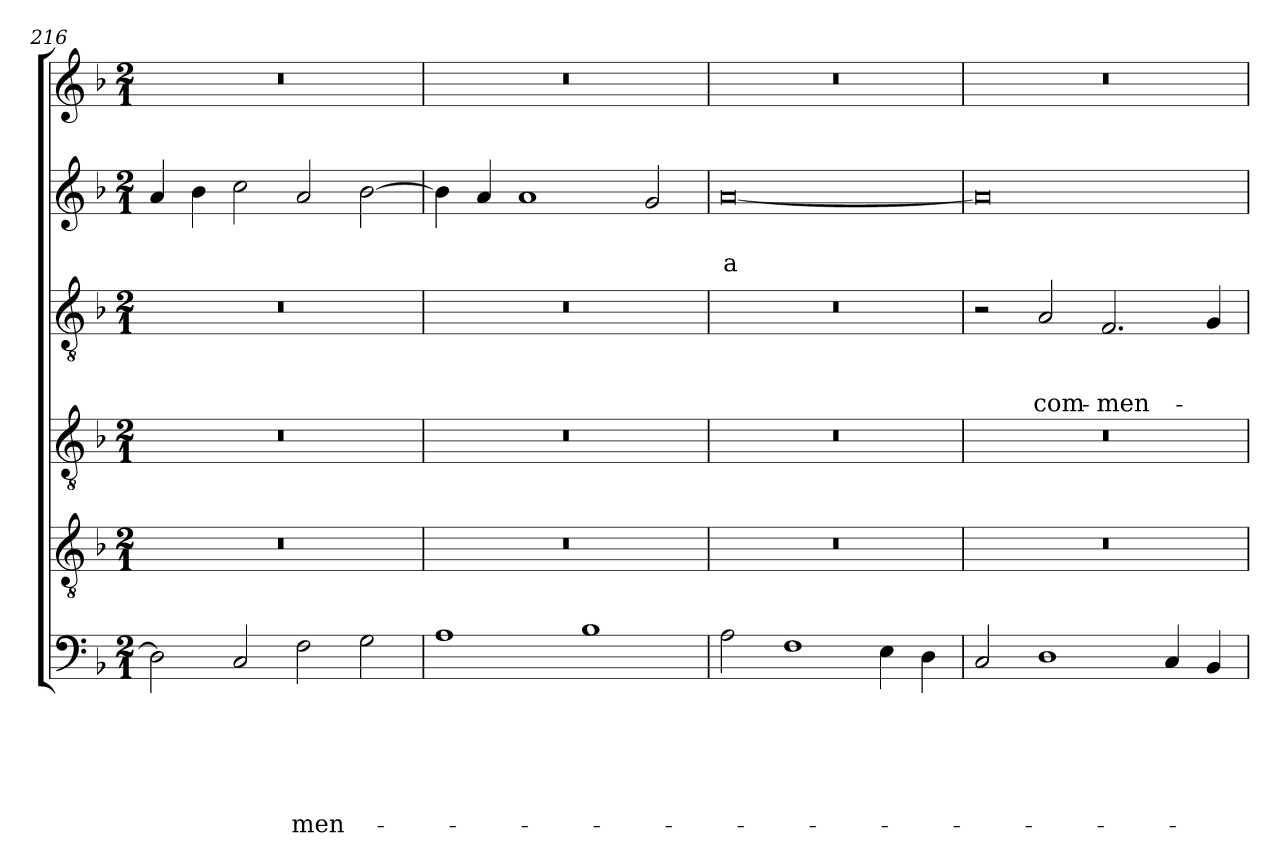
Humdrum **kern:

**kern	**text	**text	**text	**text	**text	**text	**kern	**kern	**kern	**text	**text	**text	**kern	**text	**text	**kern
*part6	*part6	*part6	*part6	*part6	*part6	*part6	*part5	*part4	*part3	*part3	*part3	*part3	*part2	*part2	*part2	*part1
*staff6	*staff6	*staff6	*staff6	*staff6	*staff6	*staff6	*staff5	*staff4	*staff3	*staff3	*staff3	*staff3	*staff2	*staff2	*staff2	*staff1
*clefF4	*	*	*	*	*	*	*clefGv2	*clefGv2	*clefGv2	*	*	*	*clefG2	*	*	*clefG2
*k[b-]	*	*	*	*	*	*	*k[b-]	*k[b-]	*k[b-]	*	*	*	*k[b-]	*	*	*k[b-]
*F:	*	*	*	*	*	*	*F:	*F:	*F:	*	*	*	*F:	*	*	*F:
*M2/1	*	*	*	*	*	*	*M2/1	*M2/1	*M2/1	*	*	*	*M2/1	*	*	*M2/1
=216	=216	=216	=216	=216	=216	=216	=216	=216	=216	=216	=216	=216	=216	=216	=216	=216
2D\]	.	.	.	.	.	.	0r	0r	0r	.	.	.	4a/	.	.	0r
.	.	.	.	.	.	.	.	.	.	.	.	.	4b-\	.	.	.
2C/	.	.	.	.	.	.	.	.	.	.	.	.	2cc\	.	.	.
!	!	!	!	!	!	!LO:LY:b	!	!	!	!	!	!	!	!	!	!
2F\	.	.	.	.	.	-men-	.	.	.	.	.	.	2a/	.	.	.
2G\	.	.	.	.	.	.	.	.	.	.	.	.	[2b-\	.	.	.
=217	=217	=217	=217	=217	=217	=217	=217	=217	=217	=217	=217	=217	=217	=217	=217	=217
1A	.	.	.	.	.	.	0r	0r	0r	.	.	.	4b-\]	.	.	0r
.	.	.	.	.	.	.	.	.	.	.	.	.	4a/	.	.	.
.	.	.	.	.	.	.	.	.	.	.	.	.	1a	.	.	.
1B-	.	.	.	.	.	.	.	.	.	.	.	.	.	.	.	.
.	.	.	.	.	.	.	.	.	.	.	.	.	2g/	.	.	.
=218	=218	=218	=218	=218	=218	=218	=218	=218	=218	=218	=218	=218	=218	=218	=218	=218
!	!	!	!	!	!	!	!	!	!	!	!	!	!	!	!LO:LY:b	!
2A\	.	.	.	.	.	.	0r	0r	0r	.	.	.	[0a	.	-a	0r
1F	.	.	.	.	.	.	.	.	.	.	.	.	.	.	.	.
4E\	.	.	.	.	.	.	.	.	.	.	.	.	.	.	.	.
4D\	.	.	.	.	.	.	.	.	.	.	.	.	.	.	.	.
=219	=219	=219	=219	=219	=219	=219	=219	=219	=219	=219	=219	=219	=219	=219	=219	=219
2C/	.	.	.	.	.	.	0r	0r	2r	.	.	.	0a]	.	.	0r
!	!	!	!	!	!	!	!	!	!	!	!	!LO:LY:b	!	!	!	!
1D	.	.	.	.	.	.	.	.	2A/	.	.	com-	.	.	.	.
!	!	!	!	!	!	!	!	!	!	!	!	!LO:LY:b	!	!	!	!
.	.	.	.	.	.	.	.	.	2.F/	.	.	-men-	.	.	.	.
4C/	.	.	.	.	.	.	.	.	.	.	.	.	.	.	.	.
4BB-/	.	.	.	.	.	.	.	.	4G/	.	.	.	.	.	.	.
=	=	=	=	=	=	=	=	=	=	=	=	=	=	=	=	=
*-	*-	*-	*-	*-	*-	*-	*-	*-	*-	*-	*-	*-	*-	*-	*-	*-
